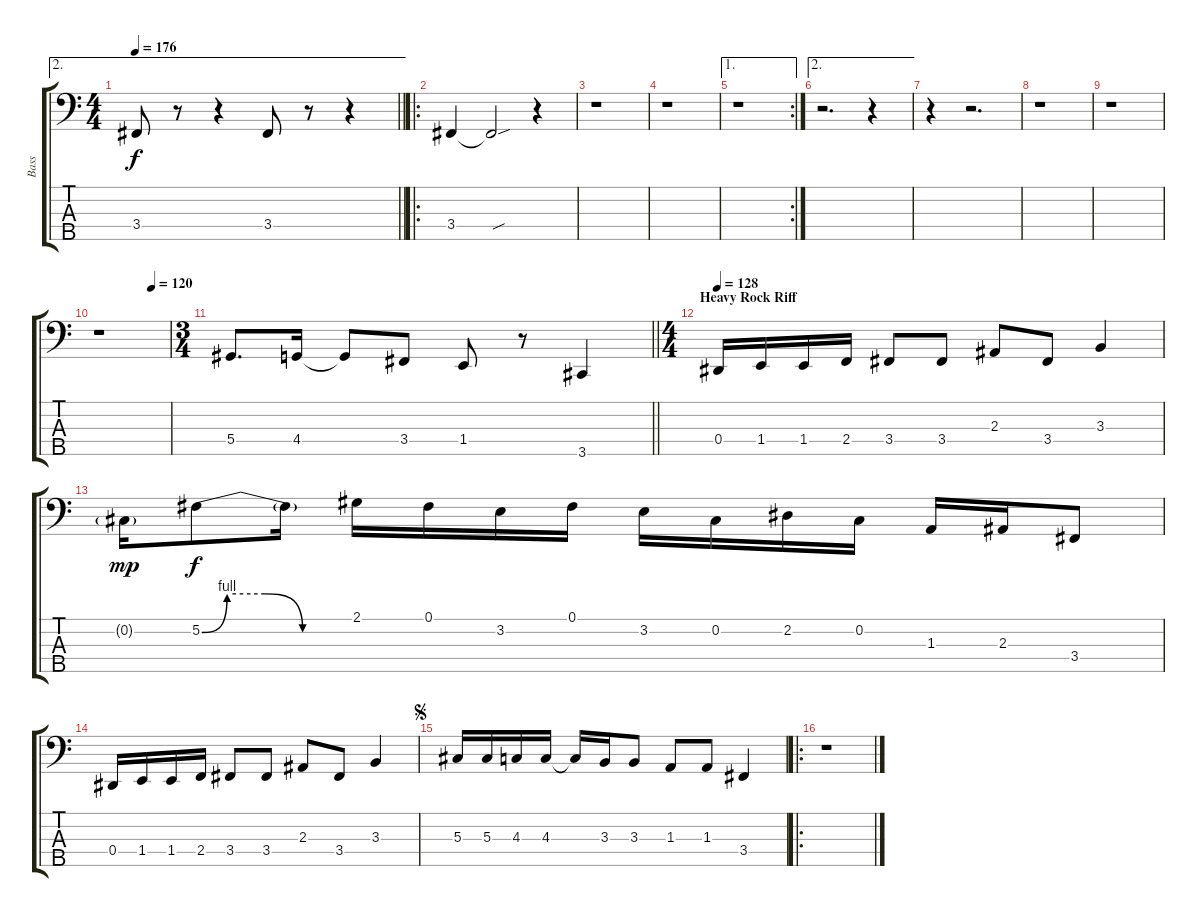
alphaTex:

\track ("Bass" "Bass") {instrument electricbasspick}
\staff {score tabs}
\tuning (Gb2 Db2 Ab1 Eb1 Bb0) {hide}
\ae 2
\ts (4 4)
\tempo 176
\clef f4
\barLineRight lightlight
\ks c
3.4.8{dy f} r.8 r.4 3.4.8 r.8 r.4 |
\ro
3.4.4 3.4{sou t}.2 r.4 |
r.1 |
r.1 |
\ae 1
\rc 2
r.1 |
\ae 2
r.2{d} r.4 |
r.4 r.2{d} |
r.1 |
r.1 |
\tempo (120 0.75)
r.1 |
\ts (3 4)
\barLineRight lightlight
5.4.8{d} 4.4.16 4.4{t}.8 3.4.8 1.4.8 r.8 3.5.4 |
\ts (4 4)
\section ("" "Heavy Rock Riff")
\tempo 128
0.4.16 1.4.16 1.4.16 2.4.16 3.4.8 3.4.8 2.3.8 3.4.8 3.3.4 |
0.2{g}.16{dy mp} 5.2{be (custom 0 0 10 4 25 4 40 0 60 0)}.8{dy f} 5.2{t}.16 2.1.16 0.1.16 3.2.16 0.1.16 3.2.16 0.2.16 2.2.16 0.2.16 1.3.16 2.3.16 3.4.8 |
0.4.16 1.4.16 1.4.16 2.4.16 3.4.8 3.4.8 2.3.8 3.4.8 3.3.4 |
\jump segno
5.3.16 5.3.16 4.3.16 4.3.16 4.3{t}.16 3.3.16 3.3.8 1.3.8 1.3.8 3.4.4 |
\ro
r.1
